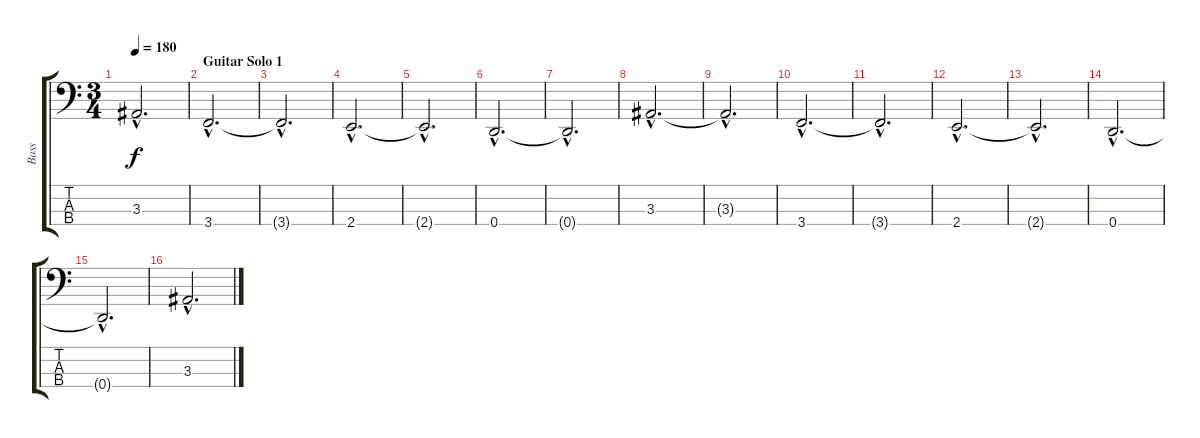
\track ("Bass" "Bass") {instrument electricbassfinger}
\staff {score tabs}
\tuning (F2 C2 G1 D1) {hide}
\ts (3 4)
\tempo 180
\clef f4
\ks c
3.3{hac t}.2{d dy f} |
\section ("" "Guitar Solo 1")
3.4{hac}.2{d} |
3.4{hac t}.2{d} |
2.4{hac}.2{d} |
2.4{hac t}.2{d} |
0.4{hac}.2{d} |
0.4{hac t}.2{d} |
3.3{hac}.2{d} |
3.3{hac t}.2{d} |
3.4{hac}.2{d} |
3.4{hac t}.2{d} |
2.4{hac}.2{d} |
2.4{hac t}.2{d} |
0.4{hac}.2{d} |
0.4{hac t}.2{d} |
3.3{hac}.2{d}
